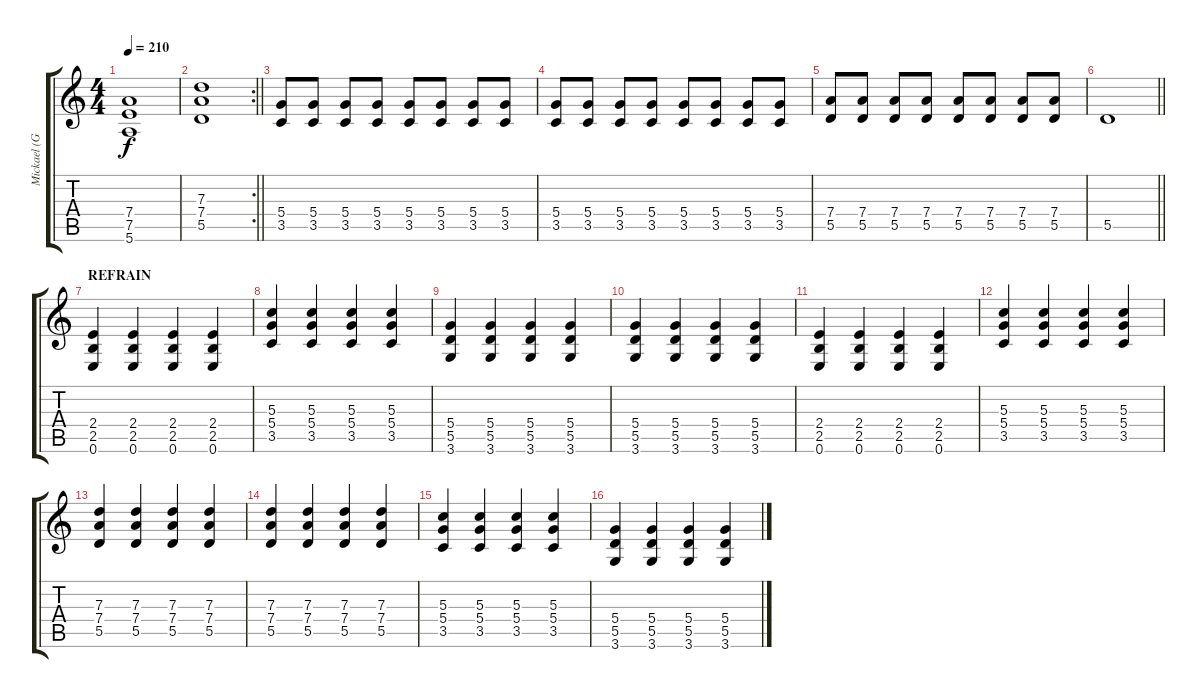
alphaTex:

\track ("Mickael (Guitare_02)" "Mickael (G") {instrument distortionguitar}
\staff {score tabs}
\tuning (E4 B3 G3 D3 A2 E2) {hide}
\ts (4 4)
\tempo 210
\clef g2
\ks c
(7.4 7.5 5.6).1{dy f} |
\rc 2
\barLineRight lightlight
(7.3 7.4 5.5).1 |
\section ("" "")
(5.4 3.5).8 (5.4 3.5).8 (5.4 3.5).8 (5.4 3.5).8 (5.4 3.5).8 (5.4 3.5).8 (5.4 3.5).8 (5.4 3.5).8 |
(5.4 3.5).8 (5.4 3.5).8 (5.4 3.5).8 (5.4 3.5).8 (5.4 3.5).8 (5.4 3.5).8 (5.4 3.5).8 (5.4 3.5).8 |
(7.4 5.5).8 (7.4 5.5).8 (7.4 5.5).8 (7.4 5.5).8 (7.4 5.5).8 (7.4 5.5).8 (7.4 5.5).8 (7.4 5.5).8 |
\barLineRight lightlight
5.5.1 |
\section ("" "REFRAIN")
(2.4 2.5 0.6).4 (2.4 2.5 0.6).4 (2.4 2.5 0.6).4 (2.4 2.5 0.6).4 |
(5.3 5.4 3.5).4 (5.3 5.4 3.5).4 (5.3 5.4 3.5).4 (5.3 5.4 3.5).4 |
(5.4 5.5 3.6).4 (5.4 5.5 3.6).4 (5.4 5.5 3.6).4 (5.4 5.5 3.6).4 |
(5.4 5.5 3.6).4 (5.4 5.5 3.6).4 (5.4 5.5 3.6).4 (5.4 5.5 3.6).4 |
(2.4 2.5 0.6).4 (2.4 2.5 0.6).4 (2.4 2.5 0.6).4 (2.4 2.5 0.6).4 |
(5.3 5.4 3.5).4 (5.3 5.4 3.5).4 (5.3 5.4 3.5).4 (5.3 5.4 3.5).4 |
(7.3 7.4 5.5).4 (7.3 7.4 5.5).4 (7.3 7.4 5.5).4 (7.3 7.4 5.5).4 |
(7.3 7.4 5.5).4 (7.3 7.4 5.5).4 (7.3 7.4 5.5).4 (7.3 7.4 5.5).4 |
(5.3 5.4 3.5).4 (5.3 5.4 3.5).4 (5.3 5.4 3.5).4 (5.3 5.4 3.5).4 |
(5.4 5.5 3.6).4 (5.4 5.5 3.6).4 (5.4 5.5 3.6).4 (5.4 5.5 3.6).4
